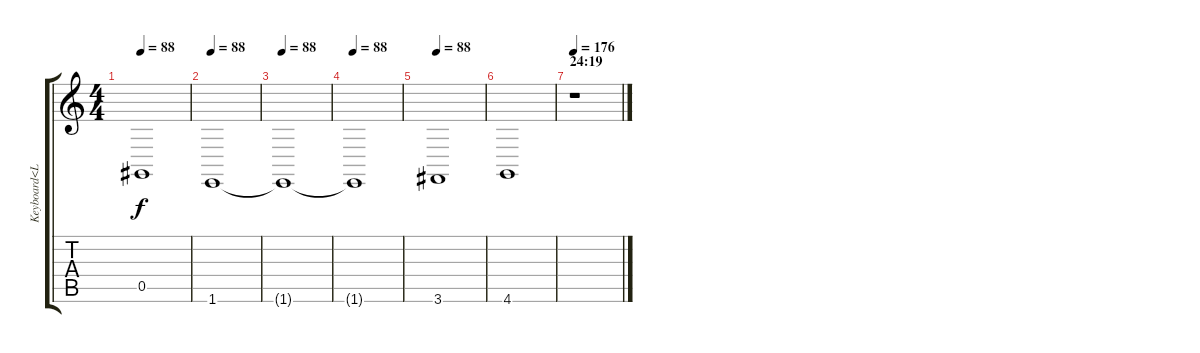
\track ("Keyboard<L>" "Keyboard<L") {instrument stringensemble1}
\staff {score tabs}
\tuning (Eb4 Bb3 Gb3 Db3 Ab2 Eb2) {hide}
\ts (4 4)
\tempo 88
\clef g2
\ks c
0.5.1{dy f} |
\tempo 88
1.6.1 |
\tempo 88
1.6{t}.1 |
\tempo 88
1.6{t}.1 |
\tempo 88
3.6.1 |
4.6.1 |
\section ("" "24:19")
\tempo 176
r.1{instrument gunshot}
